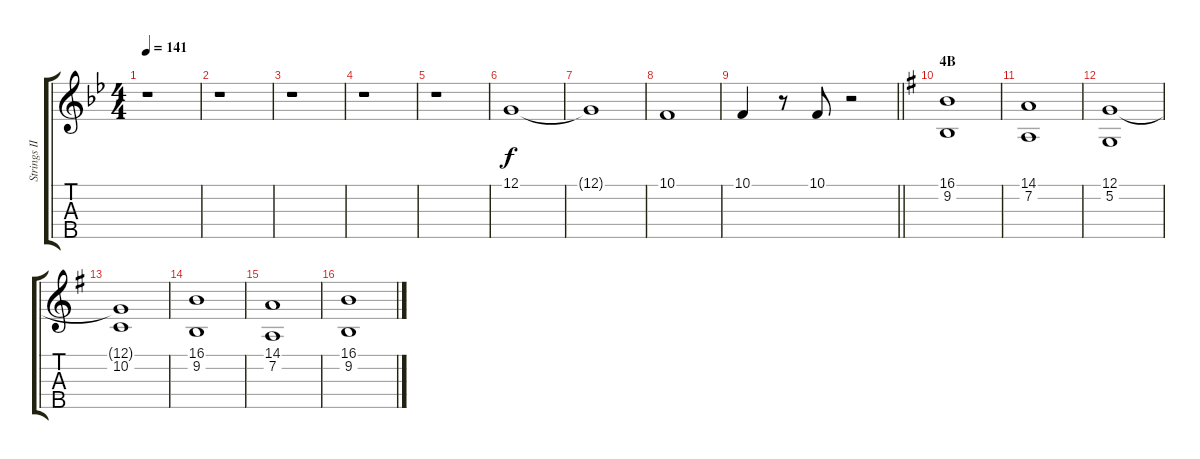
\track ("Strings II" "Strings II") {instrument stringensemble1}
\staff {score tabs}
\tuning (G3 D3 A2 E2 B1) {hide}
\ts (4 4)
\tempo 141
\clef g2
\ks bb
r.1{dy f} |
r.1 |
r.1 |
r.1 |
r.1 |
12.1.1 |
12.1{t}.1 |
10.1.1 |
\barLineRight lightlight
10.1.4 r.8 10.1.8 r.2 |
\section ("" "4B")
\ks g
(16.1 9.2).1 |
(14.1 7.2).1 |
(12.1 5.2).1 |
(12.1{t} 10.2).1 |
(16.1 9.2).1 |
(14.1 7.2).1 |
(16.1 9.2).1
